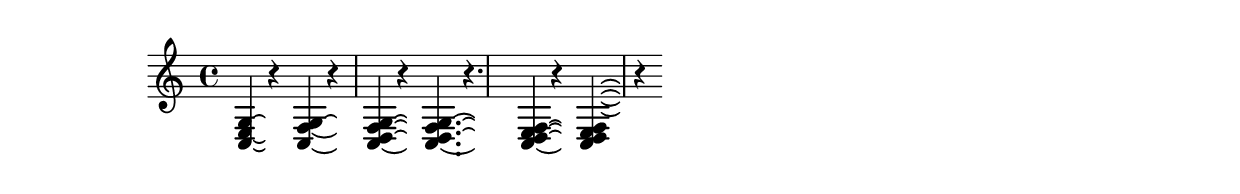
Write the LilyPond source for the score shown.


\header {


  texidoc = "
l.v. ties should avoid dots and staff lines, similar to normal ties.
They have fixed size. Their formatting can be tuned with
@code{tie-configuration}.

"
  }

\version "2.7.32"
\paper {
  ragged-right = ##t
}

\relative {
  <c e g>\laissezVibrer r4
  <c f g>\laissezVibrer r
  <c d f g>\laissezVibrer r
  <c d f g>4.\laissezVibrer r

  <c d e f>4\laissezVibrer r
  \override LaissezVibrerTieColumn #'tie-configuration
  = #'((-7 . -1)
       (-5 . -1)
       (-3 . 1)
       (-1 . 1))
  <c d e f>4\laissezVibrer r
}
